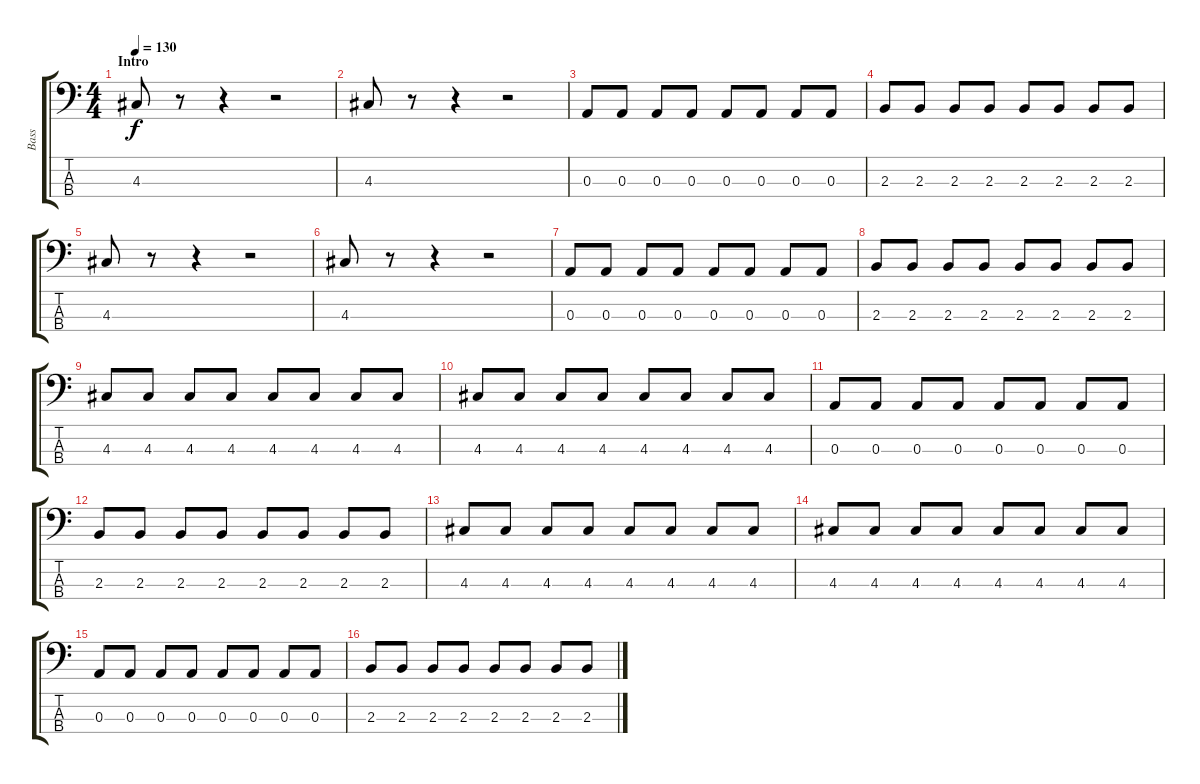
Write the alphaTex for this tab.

\track ("Bass" "Bass") {instrument electricbassfinger}
\staff {score tabs}
\tuning (G2 D2 A1 E1) {hide}
\ts (4 4)
\section ("" "Intro")
\tempo 130
\clef f4
\ks c
4.3.8{dy f instrument electricbassfinger} r.8 r.4 r.2 |
4.3.8 r.8 r.4 r.2 |
0.3.8 0.3.8 0.3.8 0.3.8 0.3.8 0.3.8 0.3.8 0.3.8 |
2.3.8 2.3.8 2.3.8 2.3.8 2.3.8 2.3.8 2.3.8 2.3.8 |
4.3.8 r.8 r.4 r.2 |
4.3.8 r.8 r.4 r.2 |
0.3.8 0.3.8 0.3.8 0.3.8 0.3.8 0.3.8 0.3.8 0.3.8 |
2.3.8 2.3.8 2.3.8 2.3.8 2.3.8 2.3.8 2.3.8 2.3.8 |
4.3.8 4.3.8 4.3.8 4.3.8 4.3.8 4.3.8 4.3.8 4.3.8 |
4.3.8 4.3.8 4.3.8 4.3.8 4.3.8 4.3.8 4.3.8 4.3.8 |
0.3.8 0.3.8 0.3.8 0.3.8 0.3.8 0.3.8 0.3.8 0.3.8 |
2.3.8 2.3.8 2.3.8 2.3.8 2.3.8 2.3.8 2.3.8 2.3.8 |
4.3.8 4.3.8 4.3.8 4.3.8 4.3.8 4.3.8 4.3.8 4.3.8 |
4.3.8 4.3.8 4.3.8 4.3.8 4.3.8 4.3.8 4.3.8 4.3.8 |
0.3.8 0.3.8 0.3.8 0.3.8 0.3.8 0.3.8 0.3.8 0.3.8 |
2.3.8 2.3.8 2.3.8 2.3.8 2.3.8 2.3.8 2.3.8 2.3.8
